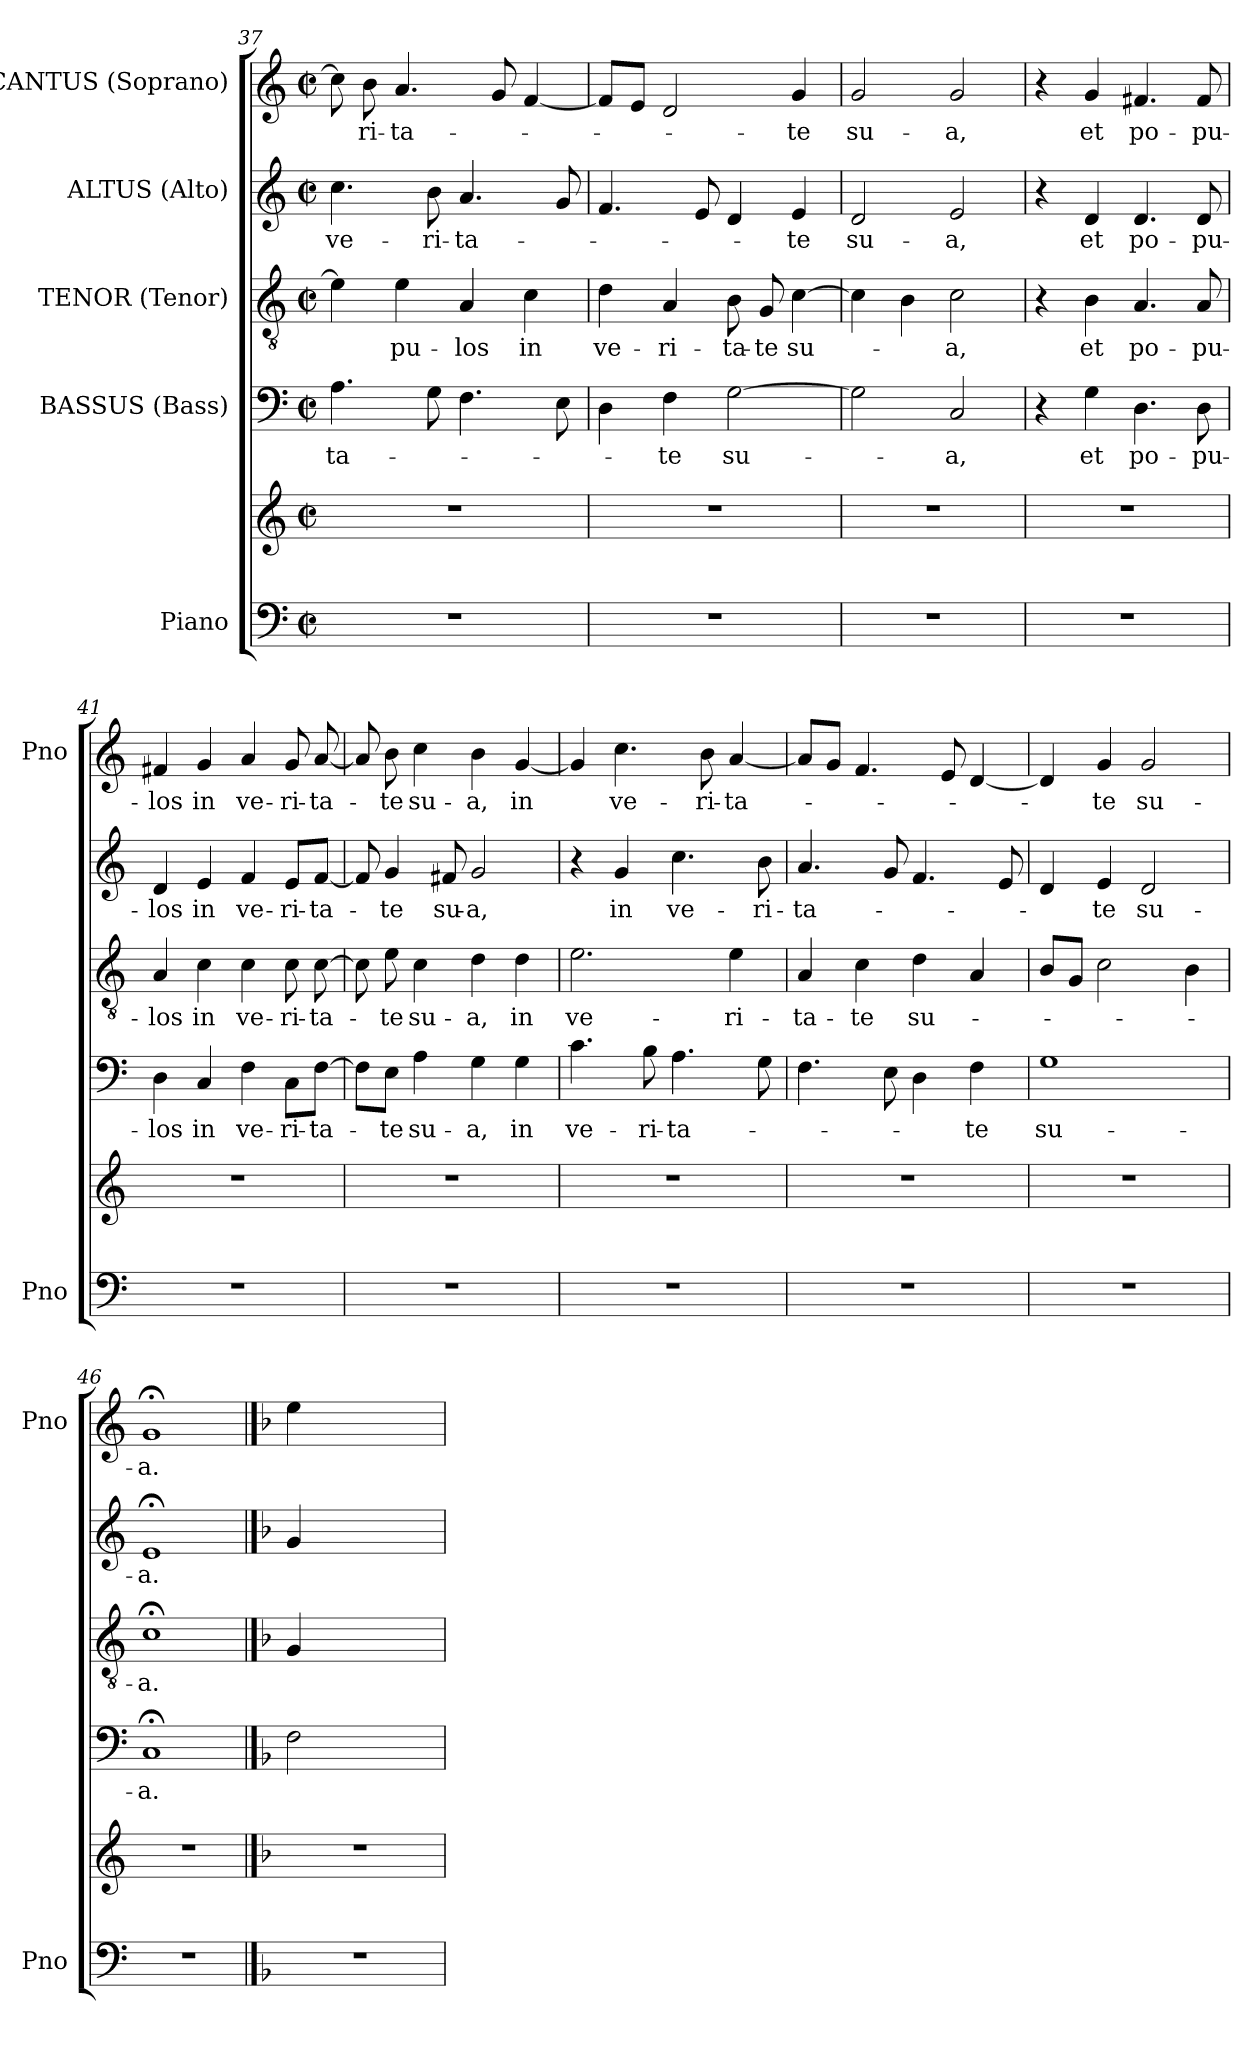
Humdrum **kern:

**kern	**kern	**kern	**text	**kern	**text	**kern	**text	**kern	**text
*part5	*part5	*part4	*part4	*part3	*part3	*part2	*part2	*part1	*part1
*staff6	*staff5	*staff4	*staff4	*staff3	*staff3	*staff2	*staff2	*staff1	*staff1
*I"Piano	*	*I"BASSUS (Bass)	*	*I"TENOR (Tenor)	*	*I"ALTUS (Alto)	*	*I"CANTUS (Soprano)	*
*I'Pno	*	*	*	*	*	*	*	*I'Pno	*
*clefF4	*clefG2	*clefF4	*	*clefGv2	*	*clefG2	*	*clefG2	*
*k[]	*k[]	*k[]	*	*k[]	*	*k[]	*	*k[]	*
*C:	*C:	*C:	*	*C:	*	*C:	*	*C:	*
*M2/2	*M2/2	*M2/2	*	*M2/2	*	*M2/2	*	*M2/2	*
*met(c|)	*met(c|)	*met(c|)	*	*met(c|)	*	*met(c|)	*	*met(c|)	*
=37	=37	=37	=37	=37	=37	=37	=37	=37	=37
1r	1r	4.A\	-ta-	4e\]	.	4.cc\	ve-	8cc\]	.
.	.	.	.	.	.	.	.	8b\	-ri-
.	.	.	.	4e\	-pu-	.	.	4.a/	-ta-
.	.	8G\	.	.	.	8b\	-ri-	.	.
.	.	4.F\	.	4A/	-los	4.a/	-ta-	.	.
.	.	.	.	.	.	.	.	8g/	.
.	.	.	.	4c\	in	.	.	[4f/	.
.	.	8E\	.	.	.	8g/	.	.	.
!!LO:LB:g=z
=38	=38	=38	=38	=38	=38	=38	=38	=38	=38
1r	1r	4D\	.	4d\	ve-	4.f/	.	8f/L]	.
.	.	.	.	.	.	.	.	8e/J	.
.	.	4F\	-te	4A/	-ri-	.	.	2d/	.
.	.	.	.	.	.	8e/	.	.	.
.	.	[2G\	su-	8B\	-ta-	4d/	.	.	.
.	.	.	.	8G/	-te	.	.	.	.
.	.	.	.	[4c\	su-	4e/	-te	4g/	-te
=39	=39	=39	=39	=39	=39	=39	=39	=39	=39
1r	1r	2G\]	.	4c\]	.	2d/	su-	2g/	su-
.	.	.	.	4B\	.	.	.	.	.
.	.	2C/	-a,	2c\	-a,	2e/	-a,	2g/	-a,
=40	=40	=40	=40	=40	=40	=40	=40	=40	=40
1r	1r	4r	.	4r	.	4r	.	4r	.
.	.	4G\	et	4B\	et	4d/	et	4g/	et
.	.	4.D\	po-	4.A/	po-	4.d/	po-	4.f#X/	po-
.	.	8D\	-pu-	8A/	-pu-	8d/	-pu-	8f#/	-pu-
=41	=41	=41	=41	=41	=41	=41	=41	=41	=41
1r	1r	4D\	-los	4A/	-los	4d/	-los	4f#X/	-los
.	.	4C/	in	4c\	in	4e/	in	4g/	in
.	.	4F\	ve-	4c\	ve-	4f/	ve-	4a/	ve-
.	.	8C\L	-ri-	8c\	-ri-	8e/L	-ri-	8g/	-ri-
.	.	[8F\J	-ta-	[8c\	-ta-	[8f/J	-ta-	[8a/	-ta-
=42	=42	=42	=42	=42	=42	=42	=42	=42	=42
1r	1r	8F\L]	.	8c\]	.	8f/]	.	8a/]	.
.	.	8E\J	-te	8e\	-te	4g/	-te	8b\	-te
.	.	4A\	su-	4c\	su-	.	.	4cc\	su-
.	.	.	.	.	.	8f#X/	su-	.	.
.	.	4G\	-a,	4d\	-a,	2g/	a,	4b\	-a,
.	.	4G\	in	4d\	in	.	.	[4g/	in
=43	=43	=43	=43	=43	=43	=43	=43	=43	=43
1r	1r	4.c\	ve-	2.e\	ve-	4r	.	4g/]	.
.	.	.	.	.	.	4g/	in	4.cc\	ve-
.	.	8B\	-ri-	.	.	.	.	.	.
.	.	4.A\	-ta-	.	.	4.cc\	ve-	.	.
.	.	.	.	.	.	.	.	8b\	-ri-
.	.	.	.	4e\	-ri-	.	.	[4a/	-ta-
.	.	8G\	.	.	.	8b\	-ri-	.	.
!!LO:PB:g=z
=44	=44	=44	=44	=44	=44	=44	=44	=44	=44
1r	1r	4.F\	.	4A/	-ta-	4.a/	-ta-	8a/L]	.
.	.	.	.	.	.	.	.	8g/J	.
.	.	.	.	4c\	-te	.	.	4.f/	.
.	.	8E\	.	.	.	8g/	.	.	.
.	.	4D\	.	4d\	su-	4.f/	.	.	.
.	.	.	.	.	.	.	.	8e/	.
.	.	4F\	-te	4A/	.	.	.	[4d/	.
.	.	.	.	.	.	8e/	.	.	.
=45	=45	=45	=45	=45	=45	=45	=45	=45	=45
1r	1r	1G	su-	8B/L	.	4d/	.	4d/]	.
.	.	.	.	8G/J	.	.	.	.	.
.	.	.	.	2c\	.	4e/	-te	4g/	-te
.	.	.	.	.	.	2d/	su-	2g/	su-
.	.	.	.	4B\	.	.	.	.	.
=46	=46	=46	=46	=46	=46	=46	=46	=46	=46
1r	1r	1C;<	-a.	1c;<	-a.	1e;<	-a.	1g;<	-a.
==47	==47	==47	==47	==47	==47	==47	==47	==47	==47
*k[b-]	*k[b-]	*k[b-]	*	*k[b-]	*	*k[b-]	*	*k[b-]	*
*F:	*F:	*F:	*	*F:	*	*F:	*	*F:	*
1r	1r	2F\	.	4G/	.	4g/	.	4ee\	.
.	.	.	.	2.ryy	.	2.ryy	.	2.ryy	.
.	.	2ryy	.	.	.	.	.	.	.
=	=	=	=	=	=	=	=	=	=
*-	*-	*-	*-	*-	*-	*-	*-	*-	*-
